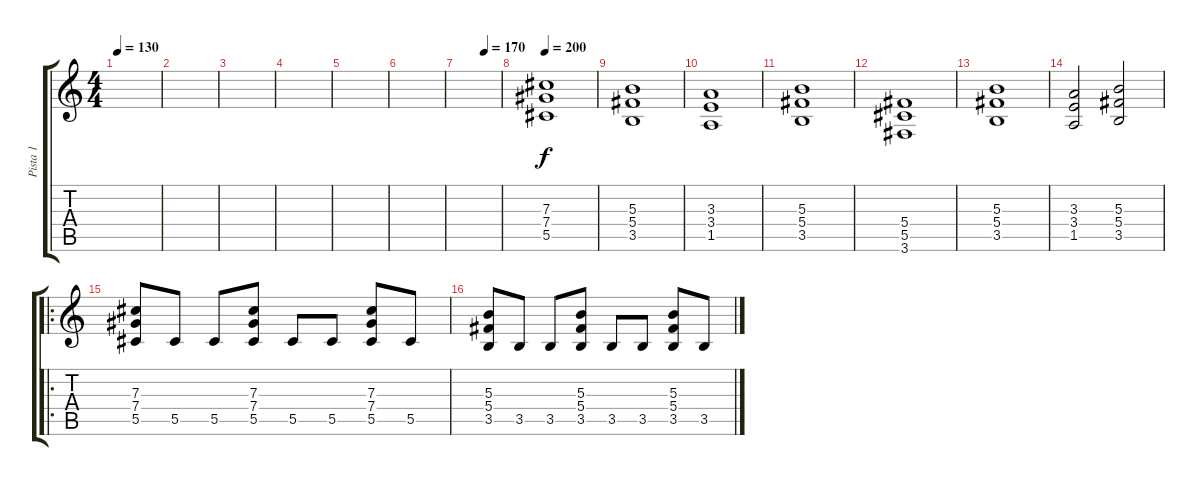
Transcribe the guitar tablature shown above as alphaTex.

\track ("Pista 1" "Pista 1") {instrument distortionguitar}
\staff {score tabs}
\tuning (Eb4 Bb3 Gb3 Db3 Ab2 Eb2) {hide}
\ts (4 4)
\tempo 130
\clef g2
\ks c
|
|
|
|
|
|
\tempo (170 0.625)
|
\tempo 200
(7.3 7.4 5.5).1 |
(5.3 5.4 3.5).1 |
(3.3 3.4 1.5).1 |
(5.3 5.4 3.5).1 |
(5.4 5.5 3.6).1 |
(5.3 5.4 3.5).1 |
(3.3 3.4 1.5).2 (5.3 5.4 3.5).2 |
\ro
(7.3 7.4 5.5).8 5.5.8 5.5.8 (7.3 7.4 5.5).8 5.5.8 5.5.8 (7.3 7.4 5.5).8 5.5.8 |
(5.3 5.4 3.5).8 3.5.8 3.5.8 (5.3 5.4 3.5).8 3.5.8 3.5.8 (5.3 5.4 3.5).8 3.5.8
